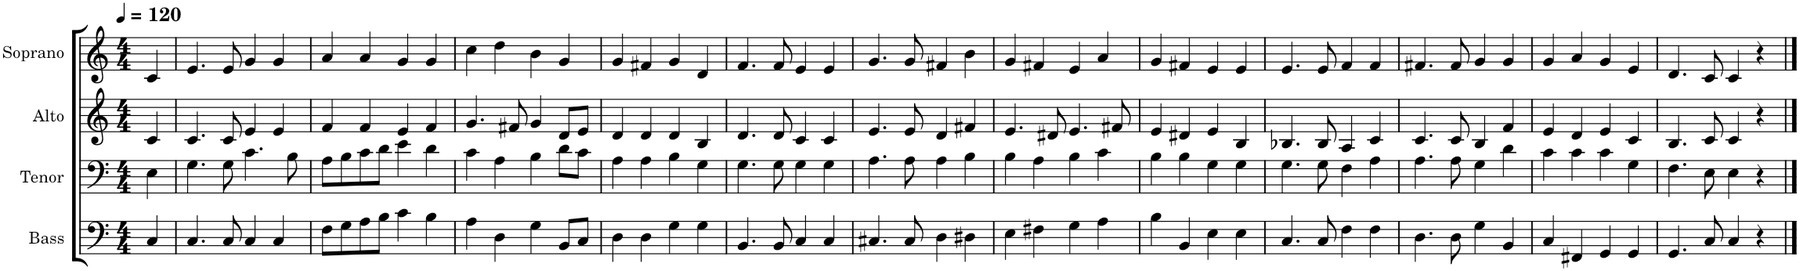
**kern	**kern	**kern	**kern
*part4	*part3	*part2	*part1
*staff4	*staff3	*staff2	*staff1
*I"Bass	*I"Tenor	*I"Alto	*I"Soprano
*I'B.	*I'T.	*I'A.	*I'S.
*clefF4	*clefF4	*clefG2	*clefG2
*k[]	*k[]	*k[]	*k[]
*M4/4	*M4/4	*M4/4	*M4/4
*MM120	*MM120	*MM120	*MM120
=	=	=	=
4C/	4E\	4c/	4c/
=1	=1	=1	=1
4.C/	4.G\	4.c/	4.e/
8C/	8G\	8c/	8e/
4C/	4.c\	4e/	4g/
4C/	.	4e/	4g/
.	8B\	.	.
=2	=2	=2	=2
8F\L	8A\L	4f/	4a/
8G\	8B\	.	.
8A\	8c\	4f/	4a/
8B\J	8d\J	.	.
4c\	4e\	4e/	4g/
4B\	4d\	4f/	4g/
=3	=3	=3	=3
4A\	4c\	4.g/	4cc\
4D\	4A\	.	4dd\
.	.	8f#X/	.
4G\	4B\	4g/	4b\
8BB/L	8d\L	8d/L	4g/
8C/J	8c\J	8e/J	.
=4	=4	=4	=4
4D\	4A\	4d/	4g/
4D\	4A\	4d/	4f#X/
4G\	4B\	4d/	4g/
4G\	4G\	4B/	4d/
=5	=5	=5	=5
4.BB/	4.G\	4.d/	4.f/
8BB/	8G\	8d/	8f/
4C/	4G\	4c/	4e/
4C/	4G\	4c/	4e/
=6	=6	=6	=6
4.C#X/	4.A\	4.e/	4.g/
8C#/	8A\	8e/	8g/
4D\	4A\	4d/	4f#X/
4D#X\	4B\	4f#X/	4b\
=7	=7	=7	=7
4E\	4B\	4.e/	4g/
4F#X\	4A\	.	4f#X/
.	.	8d#X/	.
4G\	4B\	4.e/	4e/
4A\	4c\	.	4a/
.	.	8f#X/	.
=8	=8	=8	=8
4B\	4B\	4e/	4g/
4BB/	4B\	4d#X/	4f#X/
4E\	4G\	4e/	4e/
4E\	4G\	4B/	4e/
=9	=9	=9	=9
4.C/	4.G\	4.B-X/	4.e/
8C/	8G\	8B-/	8e/
4F\	4F\	4A/	4f/
4F\	4A\	4c/	4f/
=10	=10	=10	=10
4.D\	4.A\	4.c/	4.f#X/
8D\	8A\	8c/	8f#/
4G\	4G\	4B/	4g/
4BB/	4d\	4f/	4g/
=11	=11	=11	=11
4C/	4c\	4e/	4g/
4FF#X/	4c\	4d/	4a/
4GG/	4c\	4e/	4g/
4GG/	4G\	4c/	4e/
=12	=12	=12	=12
4.GG/	4.F\	4.B/	4.d/
8C/	8E\	8c/	8c/
4C/	4E\	4c/	4c/
4r	4r	4r	4r
==	==	==	==
*-	*-	*-	*-
